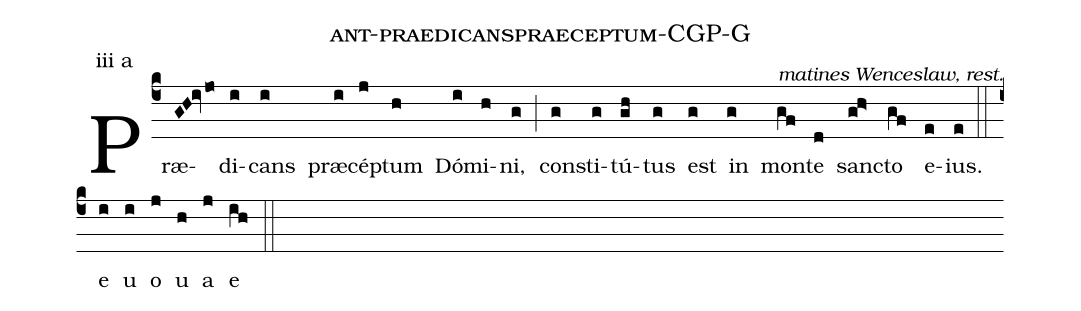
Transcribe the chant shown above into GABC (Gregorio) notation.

name: ant-praedicanspraeceptum-CGP-G;
commentary: matines Wenceslaw, rest.;
annotation: iii a;
%%
(c4) Præ(GH!ivjo)di(i)cans(i) præ(i)cé(j)ptum(h) Dó(i)mi(h)ni,(g) (;)
con(g)sti(g)tú(gh)tus(g) est(g) in(g) mon(gf)te(d) sanc(gh>)to(gf) e(e)ius.(e) (::) e(i) u(i) o(j) u(h) a(j) e(ih) (::)
